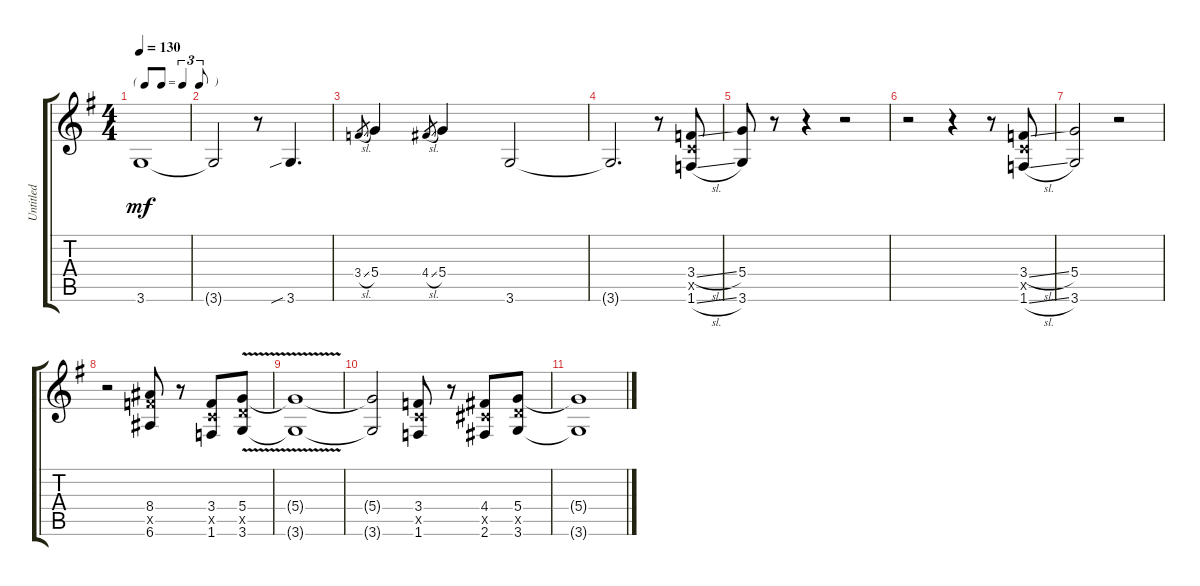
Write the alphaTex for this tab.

\track ("Untitled" "Untitled") {instrument distortionguitar}
\staff {score tabs}
\tuning (E4 B3 G3 D3 A2 E2) {hide}
\ts (4 4)
\tf triplet8th
\tempo 130
\clef g2
\ks g
3.6.1{dy mf} |
3.6{t}.2 r.8 3.6{sib}.4{d} |
3.4{sl}.8{gr} 5.4.4 4.4{sl}.8{gr} 5.4.4 3.6.2 |
3.6{t}.2{d} r.8 (3.4{sl} 3.5{x} 1.6{sl}).8 |
(5.4 3.6).8 r.8 r.4 r.2 |
r.2 r.4 r.8 (3.4{sl} 3.5{x} 1.6{sl}).8 |
(5.4 3.6).2 r.2 |
r.2 (8.4 8.5{x} 6.6).8 r.8 (3.4 3.5{x} 1.6).8 (5.4{v} 5.5{v x} 3.6{v}).8 |
(5.4{t} 3.6{t}).1 |
(5.4{t} 3.6{t}).2 (3.4 3.5{x} 1.6).8 r.8 (4.4 4.5{x} 2.6).8 (5.4 5.5{x} 3.6).8 |
(5.4{t} 3.6{t}).1
